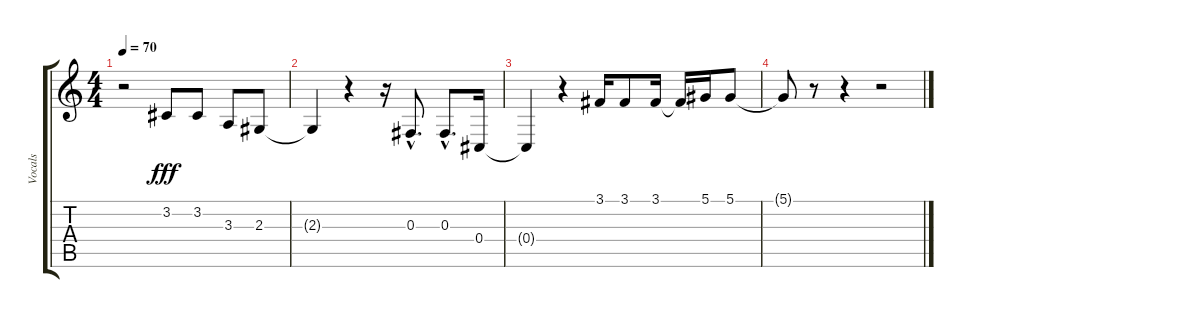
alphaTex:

\track ("Vocals" "Vocals") {instrument lead2sawtooth}
\staff {score tabs}
\tuning (Eb4 Bb3 Gb3 Db3 Ab2 Db2) {hide}
\ts (4 4)
\tempo 70
\clef g2
\ks c
r.2{dy fff} 3.2.8 3.2.8 3.3.8 2.3.8 |
2.3{t}.4 r.4 r.16 0.3{hac}.8{d} 0.3{hac}.8{d} 0.4.16 |
0.4{t}.4 r.4 3.1.16 3.1.8 3.1.16 3.1{t}.16 5.1.16 5.1.8 |
5.1{t}.8 r.8 r.4 r.2
